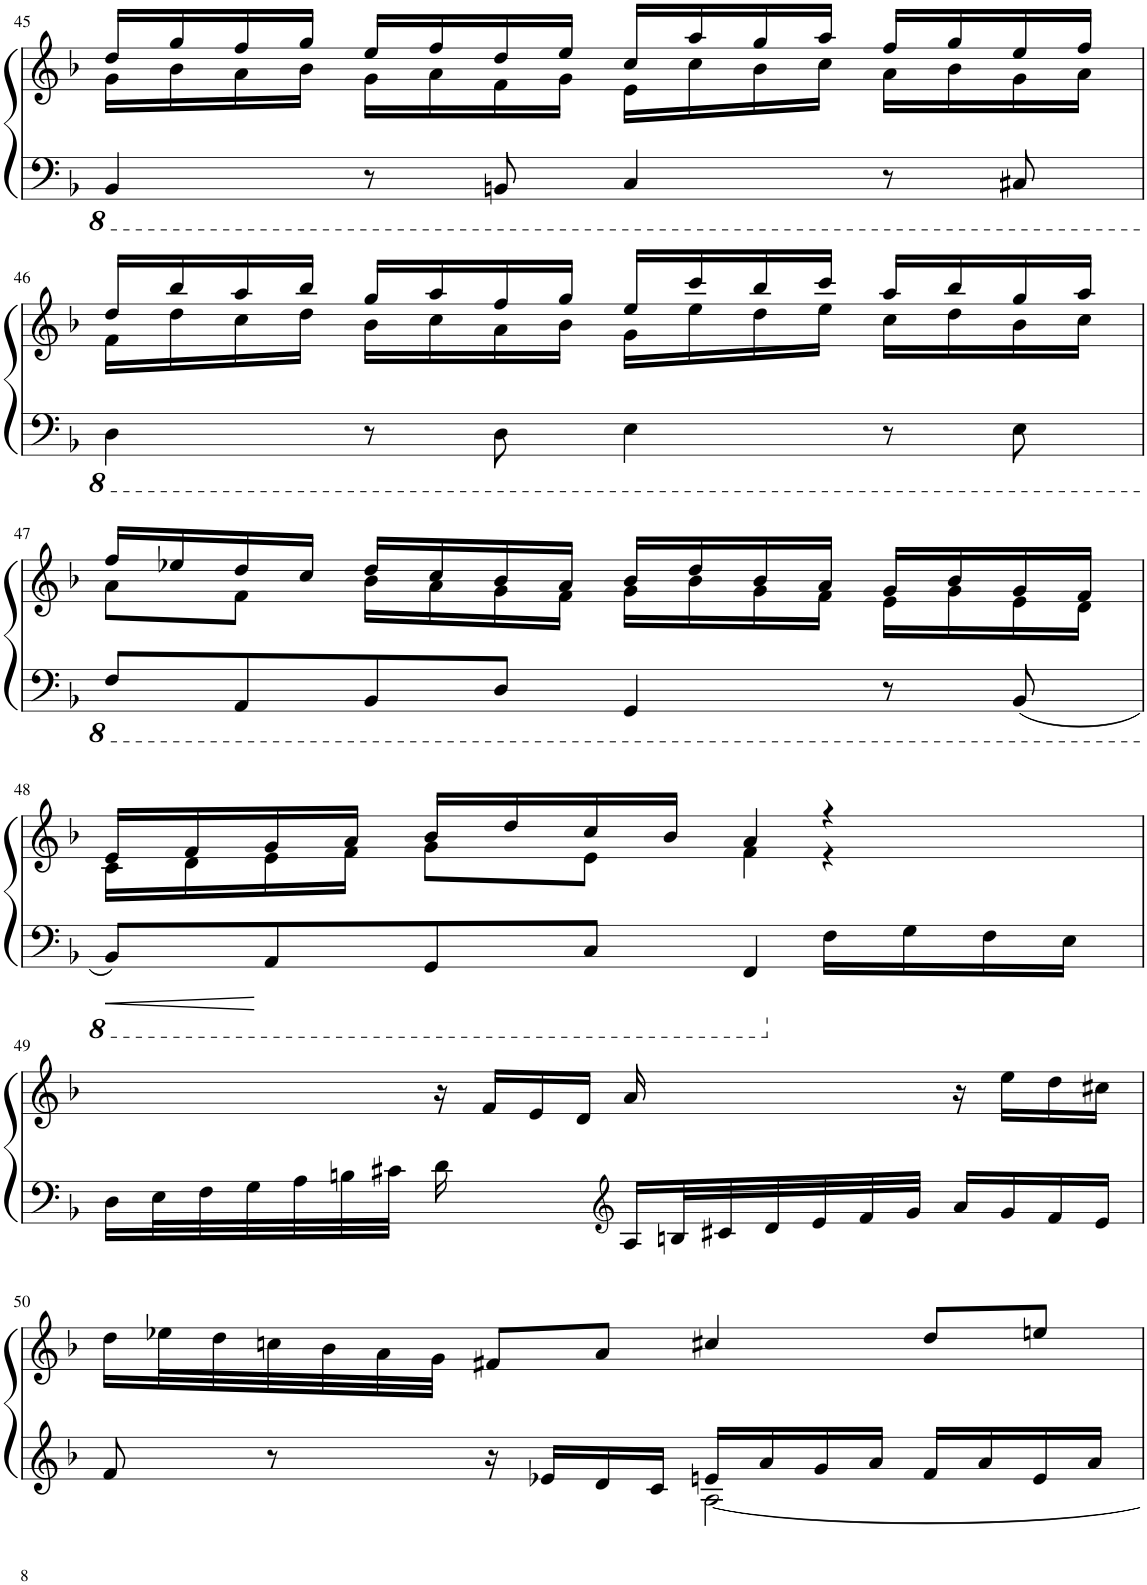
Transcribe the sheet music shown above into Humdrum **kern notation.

**kern	**kern
*part1	*part1
*staff2	*staff1
*I"Piano	*
*I'Pno.	*
!!LO:PB:g=z
*clefF4	*clefG2
*k[b-]	*k[b-]
*M4/4	*M4/4
*met(c)	*met(c)
=45	=45
*	*^
4BBB-/	16dd/LL	16g\LL
.	16gg/	16b-\
.	16ff/	16a\
.	16gg/JJ	16b-\JJ
8r	16ee/LL	16g\LL
.	16ff/	16a\
8BBBn/	16dd/	16f\
.	16ee/JJ	16g\JJ
4CC/	16cc/LL	16e\LL
.	16aa/	16cc\
.	16gg/	16b-\
.	16aa/JJ	16cc\JJ
8r	16ff/LL	16a\LL
.	16gg/	16b-\
8CC#X/	16ee/	16g\
.	16ff/JJ	16a\JJ
!!LO:LB:g=z	!!
=46	=46	=46
4DD\	16dd/LL	16f\LL
.	16bb-/	16dd\
.	16aa/	16cc\
.	16bb-/JJ	16dd\JJ
8r	16gg/LL	16b-\LL
.	16aa/	16cc\
8DD\	16ff/	16a\
.	16gg/JJ	16b-\JJ
4EE\	16ee/LL	16g\LL
.	16ccc/	16ee\
.	16bb-/	16dd\
.	16ccc/JJ	16ee\JJ
8r	16aa/LL	16cc\LL
.	16bb-/	16dd\
8EE\	16gg/	16b-\
.	16aa/JJ	16cc\JJ
!!LO:LB:g=z	!!
=47	=47	=47
8FF/L	16ff/LL	8a\L
.	16ee-X/	.
8AAA/	16dd/	8f\J
.	16cc/JJ	.
8BBB-/	16dd/LL	16b-\LL
.	16cc/	16a\
8DD/J	16b-/	16g\
.	16a/JJ	16f\JJ
4GGG/	16b-/LL	16g\LL
.	16dd/	16b-\
.	16b-/	16g\
.	16a/JJ	16f\JJ
8r	16g/LL	16e\LL
.	16b-/	16g\
8BBB-/	16g/	16e\
.	16f/JJ	16d\JJ
!!LO:LB:g=z	!!
=48	=48	=48
8BBB-/L	16e/LL	16c\LL
.	16f/	16d\
8AAA/	16g/	16e\
.	16a/JJ	16f\JJ
8GGG/	16b-/LL	8g\L
.	16dd/	.
8CC/J	16cc/	8e\J
.	16b-/JJ	.
4FFF/	4a/	4f\
16F\LL	4r	4r
16G\	.	.
16F\	.	.
16E\JJ	.	.
*	*v	*v
!!LO:LB:g=z
=49	=49
16D\LL	4ryy
32E\L	.
32F\	.
32G\	.
32A\	.
32Bn\	.
32c#X\JJJ	.
16d\	16r
16ryy	16f/LL
8ryy	16e/
.	16d/JJ
*clefG2	*
16A/LL	16a/
32Bn/L	16ryy
32c#X/	.
32d/	8ryy
32e/	.
32f/	.
32g/JJJ	.
16a/LL	16r
16g/	16ee\LL
16f/	16dd\
16e/JJ	16cc#X\JJ
!!LO:LB:g=z
=50	=50
*^	*
8f/	2ryy	16dd\LL
.	.	32ee-X\L
.	.	32dd\
8r	.	32ccn\
.	.	32b-\
.	.	32a\
.	.	32g\JJJ
16r	.	8f#X/L
16e-X/LL	.	.
16d/	.	8a/J
16c/JJ	.	.
16en/LL	[2A\	4cc#X/
16a/	.	.
16g/	.	.
16a/JJ	.	.
16f/LL	.	8dd/L
16a/	.	.
16e/	.	8een/J
16a/JJ	.	.
*v	*v	*
=	=
*-	*-
